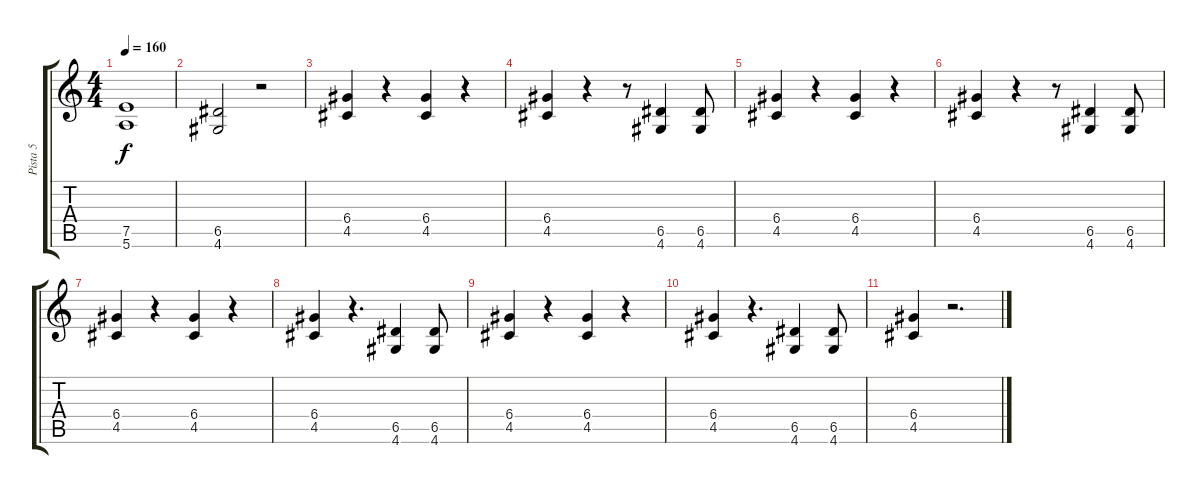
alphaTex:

\track ("Pista 5" "Pista 5") {instrument distortionguitar}
\staff {score tabs}
\tuning (E4 B3 G3 D3 A2 E2) {hide}
\ts (4 4)
\tempo 160
\clef g2
\ks c
(7.5 5.6).1{dy f} |
(6.5 4.6).2 r.2 |
(6.4 4.5).4 r.4 (6.4 4.5).4 r.4 |
(6.4 4.5).4 r.4 r.8 (6.5 4.6).4 (6.5 4.6).8 |
(6.4 4.5).4 r.4 (6.4 4.5).4 r.4 |
(6.4 4.5).4 r.4 r.8 (6.5 4.6).4 (6.5 4.6).8 |
(6.4 4.5).4 r.4 (6.4 4.5).4 r.4 |
(6.4 4.5).4 r.4{d} (6.5 4.6).4 (6.5 4.6).8 |
(6.4 4.5).4 r.4 (6.4 4.5).4 r.4 |
(6.4 4.5).4 r.4{d} (6.5 4.6).4 (6.5 4.6).8 |
(6.4 4.5).4 r.2{d}
